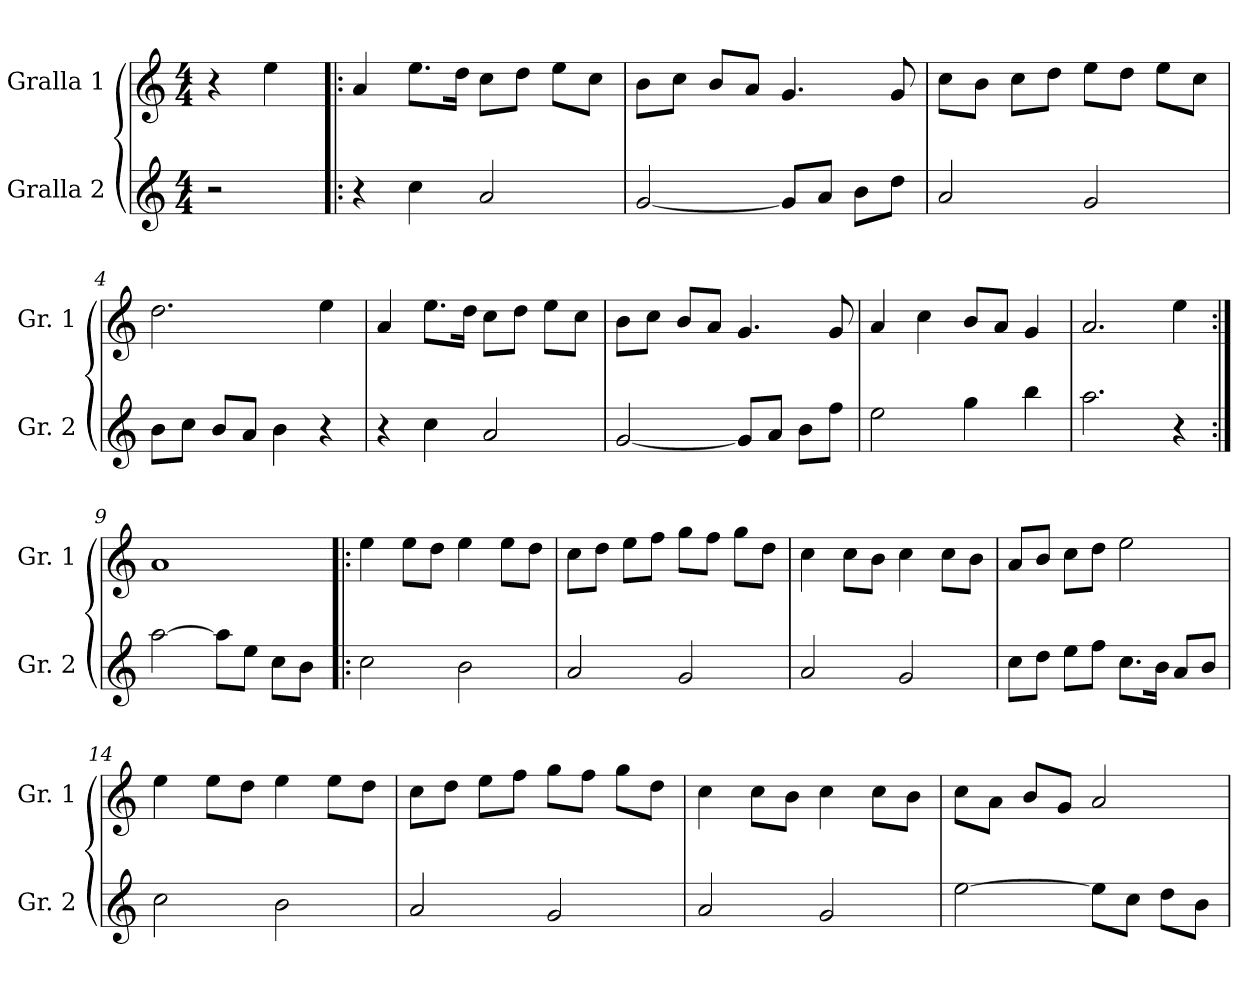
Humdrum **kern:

**kern	**kern
*part2	*part1
*staff2	*staff1
*I"Gralla 2	*I"Gralla 1
*I'Gr. 2	*I'Gr. 1
*clefG2	*clefG2
*ITrd2c3	*ITrd2c3
*k[f#c#g#]	*k[f#c#g#]
*M4/4	*M4/4
=	=
2r	4r
.	4cc#\
=1!|:	=1!|:
4r	4f#/
4a\	8.cc#\L
.	16b\Jk
2f#/	8a\L
.	8b\J
.	8cc#\L
.	8a\J
=2	=2
[2e/	8g#\L
.	8a\J
.	8g#/L
.	8f#/J
8e/L]	4.e/
8f#/J	.
8g#\L	.
8b\J	8e/
=3	=3
2f#/	8a\L
.	8g#\J
.	8a\L
.	8b\J
2e/	8cc#\L
.	8b\J
.	8cc#\L
.	8a\J
=4	=4
8g#\L	2.b\
8a\J	.
8g#/L	.
8f#/J	.
4g#\	.
4r	4cc#\
!!LO:LB:g=z
=5	=5
4r	4f#/
4a\	8.cc#\L
.	16b\Jk
2f#/	8a\L
.	8b\J
.	8cc#\L
.	8a\J
=6	=6
[2e/	8g#\L
.	8a\J
.	8g#/L
.	8f#/J
8e/L]	4.e/
8f#/J	.
8g#\L	.
8dd\J	8e/
=7	=7
2cc#\	4f#/
.	4a\
4ee\	8g#/L
.	8f#/J
4gg#\	4e/
=8	=8
2.ff#\	2.f#/
4r	4cc#\
=9:|!	=9:|!
[2ff#\	1f#
8ff#\L]	.
8cc#\J	.
8a\L	.
8g#\J	.
=10!|:	=10!|:
2a\	4cc#\
.	8cc#\L
.	8b\J
2g#\	4cc#\
.	8cc#\L
.	8b\J
!!LO:LB:g=z
=11	=11
2f#/	8a\L
.	8b\J
.	8cc#\L
.	8dd\J
2e/	8ee\L
.	8dd\J
.	8ee\L
.	8b\J
=12	=12
2f#/	4a\
.	8a\L
.	8g#\J
2e/	4a\
.	8a\L
.	8g#\J
=13	=13
8a\L	8f#/L
8b\J	8g#/J
8cc#\L	8a\L
8dd\J	8b\J
8.a\L	2cc#\
16g#\Jk	.
8f#/L	.
8g#/J	.
=14	=14
2a\	4cc#\
.	8cc#\L
.	8b\J
2g#\	4cc#\
.	8cc#\L
.	8b\J
=15	=15
2f#/	8a\L
.	8b\J
.	8cc#\L
.	8dd\J
2e/	8ee\L
.	8dd\J
.	8ee\L
.	8b\J
=16	=16
2f#/	4a\
.	8a\L
.	8g#\J
2e/	4a\
.	8a\L
.	8g#\J
!!LO:LB:g=z
=17	=17
[2cc#\	8a\L
.	8f#\J
.	8g#/L
.	8e/J
8cc#\L]	2f#/
8a\J	.
8b\L	.
8g#\J	.
=	=
*-	*-
